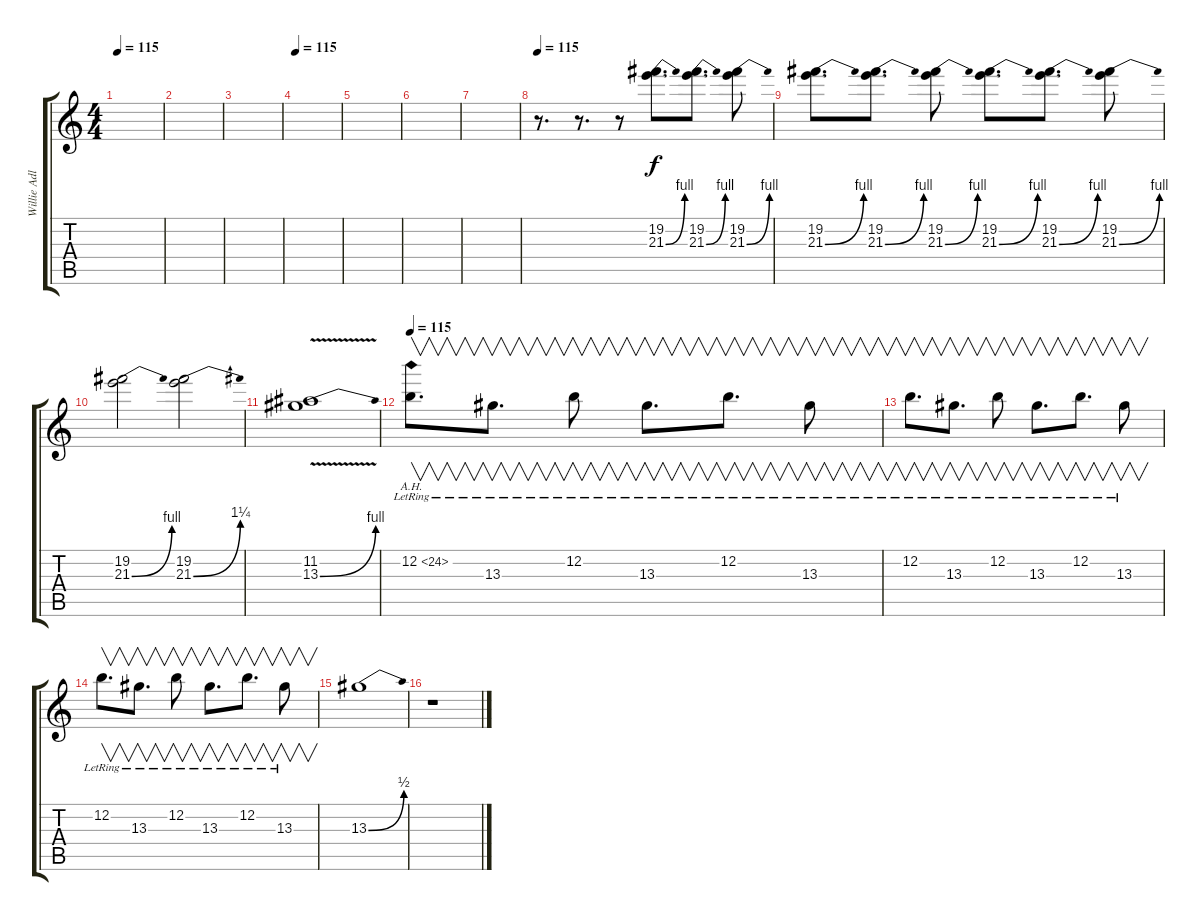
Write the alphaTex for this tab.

\track ("Willie Adler - Lead" "Willie Adl") {instrument distortionguitar}
\staff {score tabs}
\tuning (E4 B3 G3 D3 A2 D2) {hide}
\ts (4 4)
\tempo 115
\clef g2
\ks c
|
|
|
\tempo 115
|
|
|
|
\tempo 115
r.8{d} r.8{d} r.8 (19.2 21.3{be (bend 0 0 60 4)}).8{d} (19.2 21.3{be (bend 0 0 60 4)}).8{d} (19.2 21.3{be (bend 0 0 60 4)}).8 |
(19.2 21.3{be (bend 0 0 60 4)}).8{d} (19.2 21.3{be (bend 0 0 60 4)}).8{d} (19.2 21.3{be (bend 0 0 60 4)}).8 (19.2 21.3{be (bend 0 0 60 4)}).8{d} (19.2 21.3{be (bend 0 0 60 4)}).8{d} (19.2 21.3{be (bend 0 0 60 4)}).8 |
(19.2 21.3{be (bend 0 0 60 4)}).2 (19.2 21.3{be (bend 0 0 60 5)}).2 |
(11.2 13.3{be (bend 0 0 60 4) v}).1 |
\tempo 115
12.2{ah 12 lr}.8{v d} 13.3{lr}.8{v d} 12.2{lr}.8{v} 13.3{lr}.8{v d} 12.2{lr}.8{v d} 13.3{lr}.8{v} |
12.2{lr}.8{v d} 13.3{lr}.8{v d} 12.2{lr}.8{v} 13.3{lr}.8{v d} 12.2{lr}.8{v d} 13.3{lr}.8{v} |
12.2{lr}.8{v d} 13.3{lr}.8{v d} 12.2{lr}.8{v} 13.3{lr}.8{v d} 12.2{lr}.8{v d} 13.3{lr}.8{v} |
13.3{be (bend 0 0 60 2)}.1 |
r.1
